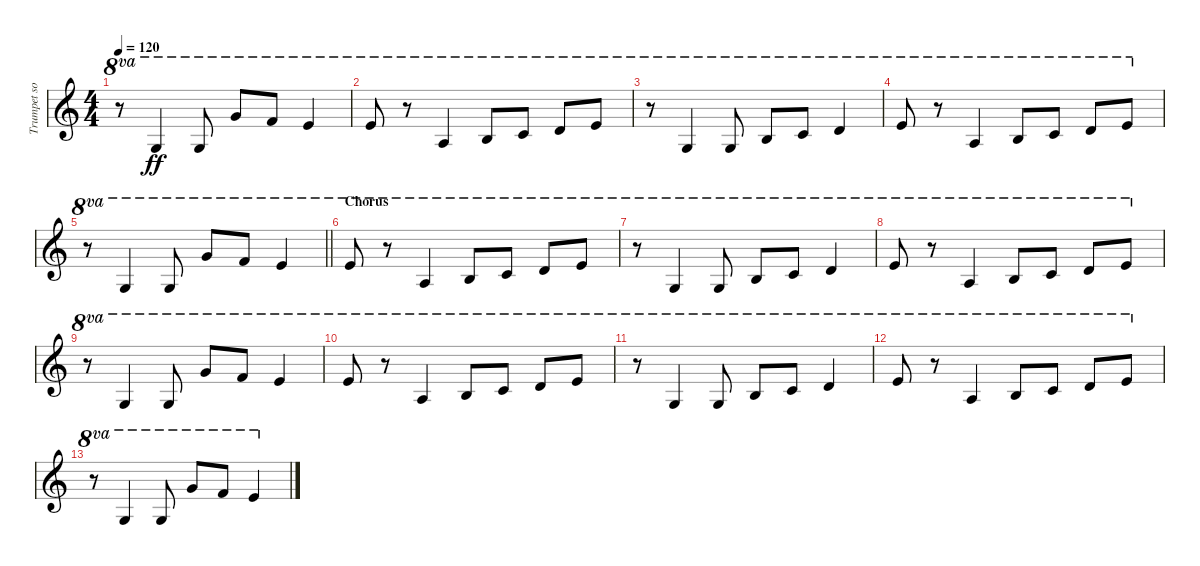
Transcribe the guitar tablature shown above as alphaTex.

\track ("Trumpet sound" "Trumpet so") {instrument tenorsax}
\staff {score}
\tuning (E4 B3 G3 D3 A2 E2) {hide}
\ts (4 4)
\tempo 120
\clef g2
\ks c
r.8{ot 8va dy ff} 12.3.4{ot 8va} 12.3.8{ot 8va} 15.1.8{ot 8va} 13.1.8{ot 8va} 12.1.4{ot 8va} |
12.1.8{ot 8va} r.8{ot 8va} 10.2.4{ot 8va} 12.2.8{ot 8va} 13.2.8{ot 8va} 10.1.8{ot 8va} 12.1.8{ot 8va} |
r.8{ot 8va} 12.3.4{ot 8va} 12.3.8{ot 8va} 12.2.8{ot 8va} 13.2.8{ot 8va} 10.1.4{ot 8va} |
12.1.8{ot 8va} r.8{ot 8va} 10.2.4{ot 8va} 12.2.8{ot 8va} 13.2.8{ot 8va} 10.1.8{ot 8va} 12.1.8{ot 8va} |
\barLineRight lightlight
r.8{ot 8va} 12.3.4{ot 8va} 12.3.8{ot 8va} 15.1.8{ot 8va} 13.1.8{ot 8va} 12.1.4{ot 8va} |
\section ("" "Chorus")
12.1.8{ot 8va} r.8{ot 8va} 10.2.4{ot 8va} 12.2.8{ot 8va} 13.2.8{ot 8va} 10.1.8{ot 8va} 12.1.8{ot 8va} |
r.8{ot 8va} 12.3.4{ot 8va} 12.3.8{ot 8va} 12.2.8{ot 8va} 13.2.8{ot 8va} 10.1.4{ot 8va} |
12.1.8{ot 8va} r.8{ot 8va} 10.2.4{ot 8va} 12.2.8{ot 8va} 13.2.8{ot 8va} 10.1.8{ot 8va} 12.1.8{ot 8va} |
r.8{ot 8va} 12.3.4{ot 8va} 12.3.8{ot 8va} 15.1.8{ot 8va} 13.1.8{ot 8va} 12.1.4{ot 8va} |
12.1.8{ot 8va} r.8{ot 8va} 10.2.4{ot 8va} 12.2.8{ot 8va} 13.2.8{ot 8va} 10.1.8{ot 8va} 12.1.8{ot 8va} |
r.8{ot 8va} 12.3.4{ot 8va} 12.3.8{ot 8va} 12.2.8{ot 8va} 13.2.8{ot 8va} 10.1.4{ot 8va} |
12.1.8{ot 8va} r.8{ot 8va} 10.2.4{ot 8va} 12.2.8{ot 8va} 13.2.8{ot 8va} 10.1.8{ot 8va} 12.1.8{ot 8va} |
r.8{ot 8va} 12.3.4{ot 8va} 12.3.8{ot 8va} 15.1.8{ot 8va} 13.1.8{ot 8va} 12.1.4{ot 8va}
